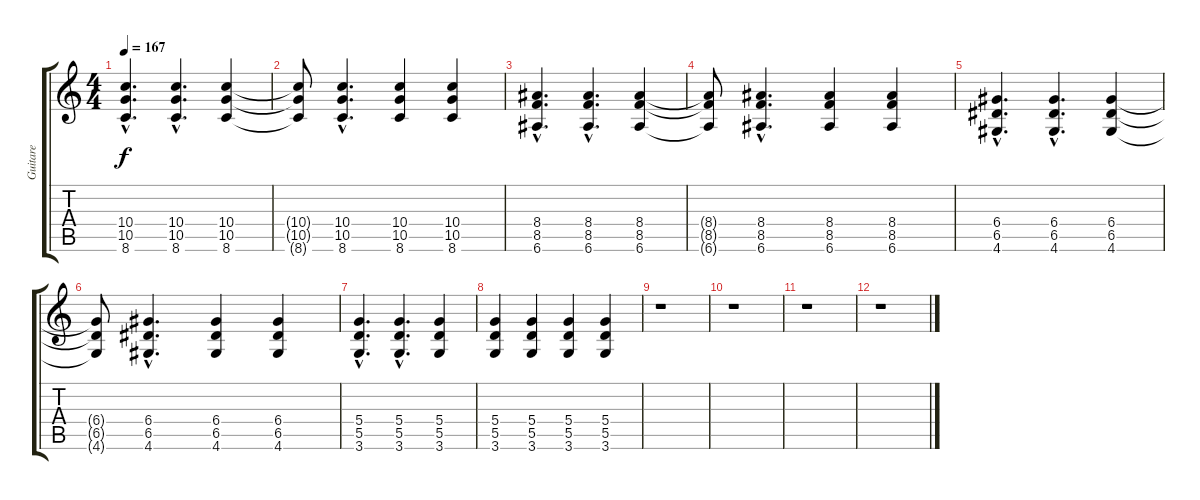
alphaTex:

\track ("Guitare" "Guitare") {instrument electricguitarjazz}
\staff {score tabs}
\tuning (E4 B3 G3 D3 A2 E2) {hide}
\ts (4 4)
\tempo 167
\clef g2
\ks c
(10.4{hac} 10.5{hac} 8.6{hac}).4{d dy f} (10.4{hac} 10.5{hac} 8.6{hac}).4{d} (10.4 10.5 8.6).4 |
(10.4{t} 10.5{t} 8.6{t}).8 (10.4{hac} 10.5{hac} 8.6{hac}).4{d} (10.4 10.5 8.6).4 (10.4 10.5 8.6).4 |
(8.4{hac} 8.5{hac} 6.6{hac}).4{d} (8.4{hac} 8.5{hac} 6.6{hac}).4{d} (8.4 8.5 6.6).4 |
(8.4{t} 8.5{t} 6.6{t}).8 (8.4{hac} 8.5{hac} 6.6{hac}).4{d} (8.4 8.5 6.6).4 (8.4 8.5 6.6).4 |
(6.4{hac} 6.5{hac} 4.6{hac}).4{d} (6.4{hac} 6.5{hac} 4.6{hac}).4{d} (6.4 6.5 4.6).4 |
(6.4{t} 6.5{t} 4.6{t}).8 (6.4{hac} 6.5{hac} 4.6{hac}).4{d} (6.4 6.5 4.6).4 (6.4 6.5 4.6).4 |
(5.4{hac} 5.5{hac} 3.6{hac}).4{d} (5.4{hac} 5.5{hac} 3.6{hac}).4{d} (5.4 5.5 3.6).4 |
(5.4 5.5 3.6).4 (5.4 5.5 3.6).4 (5.4 5.5 3.6).4 (5.4 5.5 3.6).4 |
r.1 |
r.1 |
r.1 |
r.1
